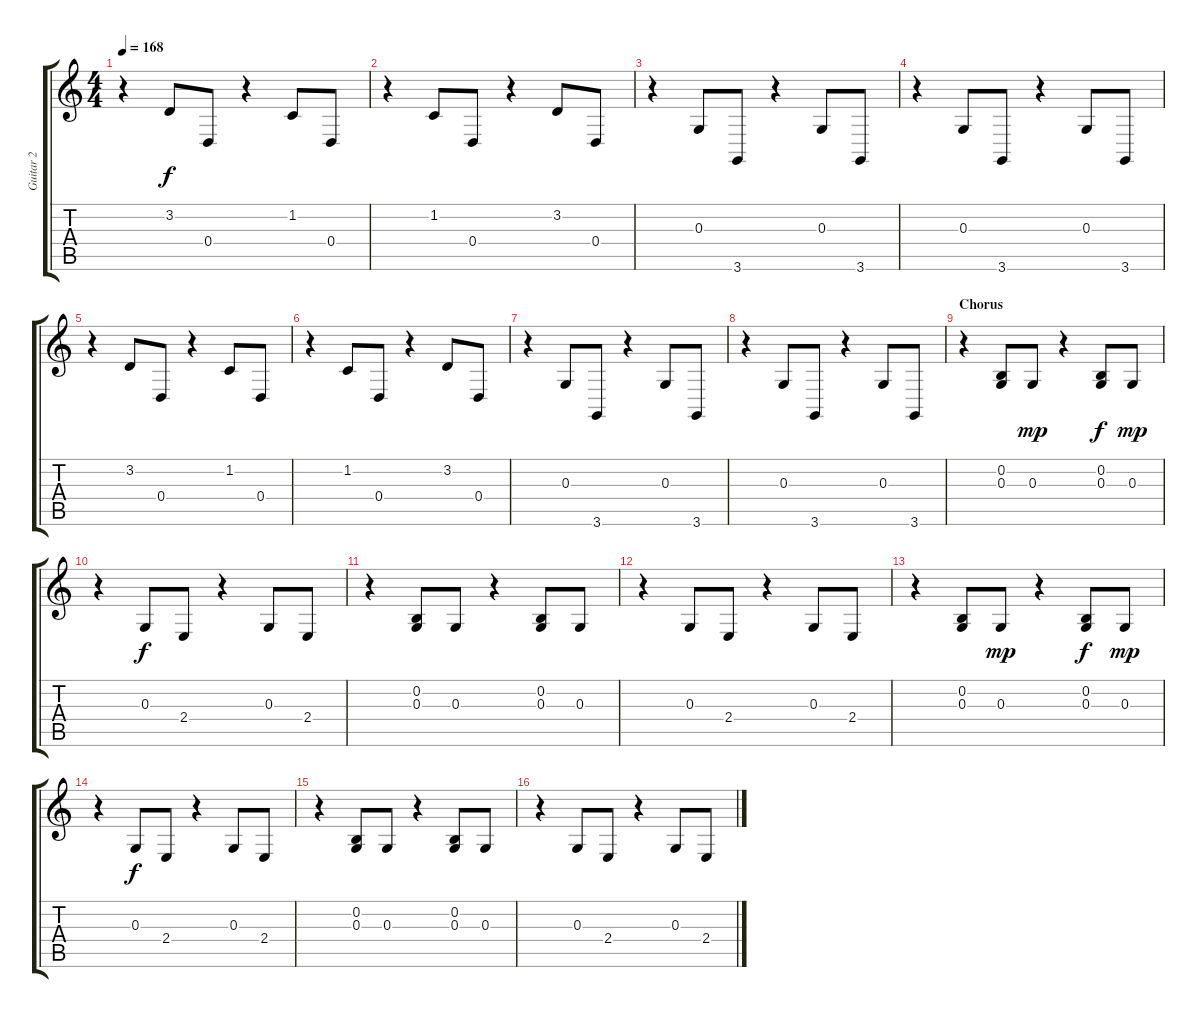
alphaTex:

\track ("Guitar 2" "Guitar 2") {instrument pad3polysynth}
\staff {score tabs}
\tuning (E4 B3 G3 D3 A2 E2) {hide}
\ts (4 4)
\tempo 168
\clef g2
\ks c
r.4{dy f volume 12} 3.2.8 0.4.8 r.4 1.2.8 0.4.8 |
r.4 1.2.8 0.4.8 r.4 3.2.8 0.4.8 |
r.4 0.3.8 3.6.8 r.4 0.3.8 3.6.8 |
r.4 0.3.8 3.6.8 r.4 0.3.8 3.6.8 |
r.4{volume 12} 3.2.8 0.4.8 r.4 1.2.8 0.4.8 |
r.4 1.2.8 0.4.8 r.4 3.2.8 0.4.8 |
r.4 0.3.8 3.6.8 r.4 0.3.8 3.6.8 |
r.4 0.3.8 3.6.8 r.4 0.3.8 3.6.8 |
\section ("" "Chorus")
r.4{volume 12 instrument pad3polysynth} (0.2 0.3).8 0.3.8{dy mp} r.4 (0.2 0.3).8{dy f} 0.3.8{dy mp} |
r.4 0.3.8{dy f} 2.4.8 r.4 0.3.8 2.4.8 |
r.4 (0.2 0.3).8 0.3.8 r.4 (0.2 0.3).8 0.3.8 |
r.4 0.3.8 2.4.8 r.4 0.3.8 2.4.8 |
r.4{volume 12 instrument pad3polysynth} (0.2 0.3).8 0.3.8{dy mp} r.4 (0.2 0.3).8{dy f} 0.3.8{dy mp} |
r.4 0.3.8{dy f} 2.4.8 r.4 0.3.8 2.4.8 |
r.4 (0.2 0.3).8 0.3.8 r.4 (0.2 0.3).8 0.3.8 |
r.4 0.3.8 2.4.8 r.4 0.3.8 2.4.8
